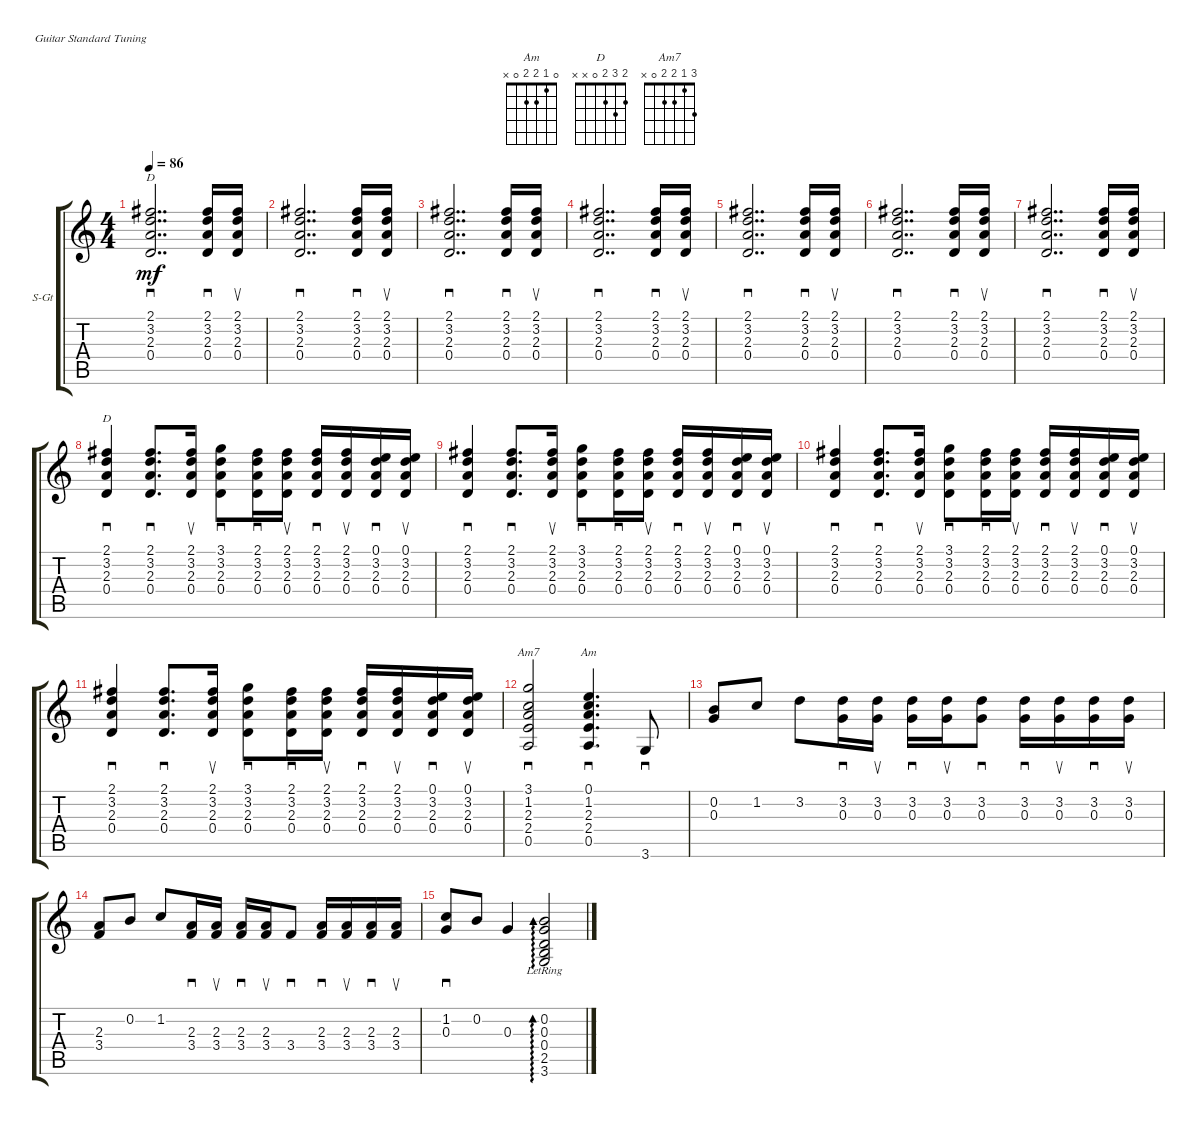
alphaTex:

\defaultSystemsLayout 4
\bracketExtendMode groupsimilarinstruments
\firstSystemTrackNameOrientation horizontal
\otherSystemsTrackNameOrientation horizontal
\track ("Steel Guitar" "S-Gt") {instrument acousticguitarsteel}
\staff {score tabs}
\tuning (E4 B3 G3 D3 A2 E2)
\chord ("Am" 0 1 2 2 0 x)
\chord ("D" 2 3 2 0 x x)
\chord ("Am7" 3 1 2 2 0 x)
\ts (4 4)
\tempo 86
\clef g2
\ks c
(0.4 2.3 3.2 2.1).2{dd sd ch "D" dy mf} (0.4 2.3 3.2 2.1).16{sd} (0.4 2.3 3.2 2.1).16{su} |
(0.4 2.3 3.2 2.1).2{dd sd} (0.4 2.3 3.2 2.1).16{sd} (0.4 2.3 3.2 2.1).16{su} |
(0.4 2.3 3.2 2.1).2{dd sd} (0.4 2.3 3.2 2.1).16{sd} (0.4 2.3 3.2 2.1).16{su} |
(0.4 2.3 3.2 2.1).2{dd sd} (0.4 2.3 3.2 2.1).16{sd} (0.4 2.3 3.2 2.1).16{su} |
(0.4 2.3 3.2 2.1).2{dd sd} (0.4 2.3 3.2 2.1).16{sd} (0.4 2.3 3.2 2.1).16{su} |
(0.4 2.3 3.2 2.1).2{dd sd} (0.4 2.3 3.2 2.1).16{sd} (0.4 2.3 3.2 2.1).16{su} |
(0.4 2.3 3.2 2.1).2{dd sd} (0.4 2.3 3.2 2.1).16{sd} (0.4 2.3 3.2 2.1).16{su} |
(0.4 2.3 3.2 2.1).4{sd ch "D"} (0.4 2.3 3.2 2.1).8{d sd} (0.4 2.3 3.2 2.1).16{su} (0.4 2.3 3.2 3.1).8{sd} (0.4 2.3 3.2 2.1).16{sd} (0.4 2.3 3.2 2.1).16{su} (0.4 2.3 3.2 2.1).16{sd} (0.4 2.3 3.2 2.1).16{su} (0.4 2.3 3.2 0.1).16{sd} (0.4 2.3 3.2 0.1).16{su} |
(0.4 2.3 3.2 2.1).4{sd} (0.4 2.3 3.2 2.1).8{d sd} (0.4 2.3 3.2 2.1).16{su} (0.4 2.3 3.2 3.1).8{sd} (0.4 2.3 3.2 2.1).16{sd} (0.4 2.3 3.2 2.1).16{su} (0.4 2.3 3.2 2.1).16{sd} (0.4 2.3 3.2 2.1).16{su} (0.4 2.3 3.2 0.1).16{sd} (0.4 2.3 3.2 0.1).16{su} |
(0.4 2.3 3.2 2.1).4{sd} (0.4 2.3 3.2 2.1).8{d sd} (0.4 2.3 3.2 2.1).16{su} (0.4 2.3 3.2 3.1).8{sd} (0.4 2.3 3.2 2.1).16{sd} (0.4 2.3 3.2 2.1).16{su} (0.4 2.3 3.2 2.1).16{sd} (0.4 2.3 3.2 2.1).16{su} (0.4 2.3 3.2 0.1).16{sd} (0.4 2.3 3.2 0.1).16{su} |
(0.4 2.3 3.2 2.1).4{sd} (0.4 2.3 3.2 2.1).8{d sd} (0.4 2.3 3.2 2.1).16{su} (0.4 2.3 3.2 3.1).8{sd} (0.4 2.3 3.2 2.1).16{sd} (0.4 2.3 3.2 2.1).16{su} (0.4 2.3 3.2 2.1).16{sd} (0.4 2.3 3.2 2.1).16{su} (0.4 2.3 3.2 0.1).16{sd} (0.4 2.3 3.2 0.1).16{su} |
(0.5 2.4 2.3 1.2 3.1).2{sd ch "Am7"} (0.5 2.4 2.3 1.2 0.1).4{d sd ch "Am"} 3.6.8{sd} |
(0.2 0.3).8 1.2.8 3.2.8 (3.2 0.3).16{sd} (3.2 0.3).16{su} (3.2 0.3).16{sd} (3.2 0.3).16{su} (3.2 0.3).8{sd} (0.3 3.2).16{sd} (3.2 0.3).16{su} (3.2 0.3).16{sd} (0.3 3.2).16{su} |
(3.4 2.3).8 0.2.8 1.2.8 (2.3 3.4).16{sd} (2.3 3.4).16{su} (3.4 2.3).16{sd} (2.3 3.4).16{su} 3.4.8{sd} (2.3 3.4).16{sd} (2.3 3.4).16{su} (2.3 3.4).16{sd} (2.3 3.4).16{su} |
(0.3 1.2).8{sd} 0.2.8 0.3.4 (3.6{lr} 2.5{lr} 0.4{lr} 0.3{lr} 0.2{lr}).2{ad 0}
